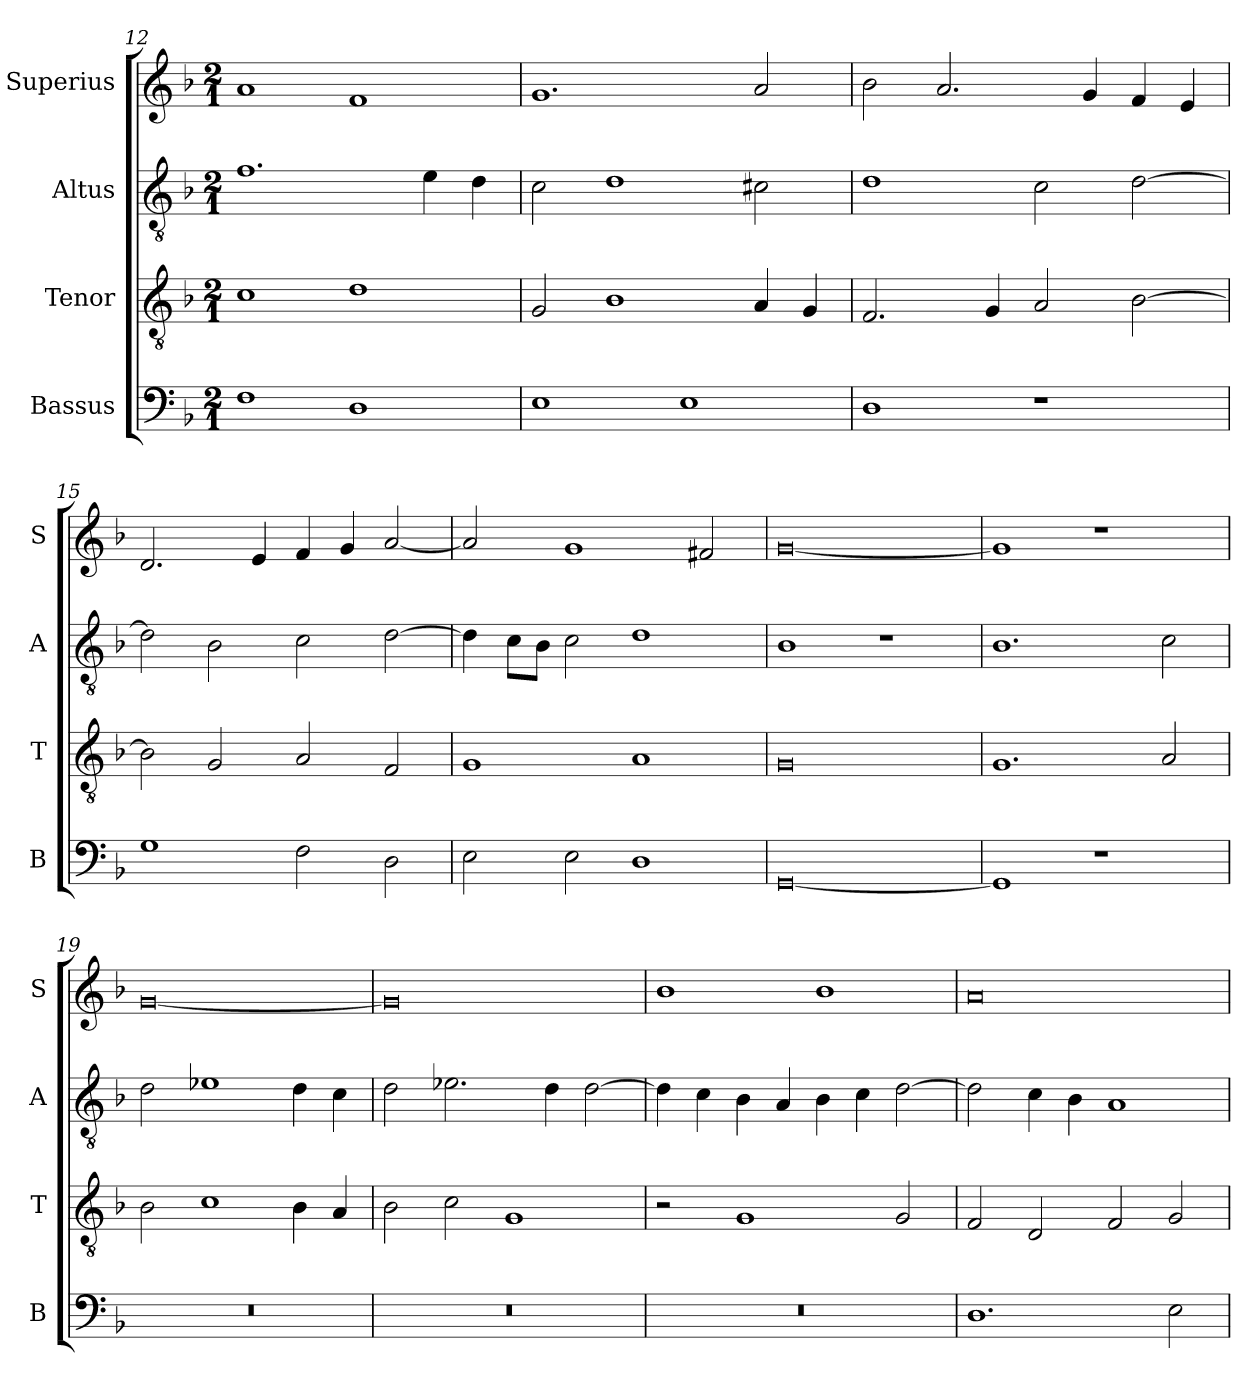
**kern	**kern	**kern	**kern
*part4	*part3	*part2	*part1
*staff4	*staff3	*staff2	*staff1
*I"Bassus	*I"Tenor	*I"Altus	*I"Superius
*I'B	*I'T	*I'A	*I'S
*clefF4	*clefGv2	*clefGv2	*clefG2
*k[b-]	*k[b-]	*k[b-]	*k[b-]
*F:	*F:	*F:	*F:
*M2/1	*M2/1	*M2/1	*M2/1
=12	=12	=12	=12
1F	1c	1.f	1a
1D	1d	.	1f
.	.	4e	.
.	.	4d	.
=13	=13	=13	=13
1E	2G	2c	1.g
.	1B-	1d	.
1E	.	.	.
.	4A	2c#X	2a
.	4G	.	.
=14	=14	=14	=14
1D	2.F	1d	2b-
.	.	.	2.a
.	4G	.	.
1r	2A	2c	.
.	.	.	4g
.	[2B-	[2d	4f
.	.	.	4e
=15	=15	=15	=15
1G	2B-]	2d]	2.d
.	2G	2B-	.
.	.	.	4e
2F	2A	2c	4f
.	.	.	4g
2D	2F	[2d	[2a
=16	=16	=16	=16
2E	1G	4d]	2a]
.	.	8cL	.
.	.	8B-J	.
2E	.	2c	1g
1D	1A	1d	.
.	.	.	2f#X
=17	=17	=17	=17
[0GG	0G	1B-	[0g
.	.	1r	.
=18	=18	=18	=18
1GG]	1.G	1.B-	1g]
1r	.	.	1r
.	2A	2c	.
=19	=19	=19	=19
0r	2B-	2d	[0g
.	1c	1e-X	.
.	4B-	4d	.
.	4A	4c	.
=20	=20	=20	=20
0r	2B-	2d	0g]
.	2c	2.e-X	.
.	1G	.	.
.	.	4d	.
.	.	[2d	.
=21	=21	=21	=21
0r	2r	4d]	1b-
.	.	4c	.
.	1G	4B-	.
.	.	4A	.
.	.	4B-	1b-
.	.	4c	.
.	2G	[2d	.
=22	=22	=22	=22
1.D	2F	2d]	0a
.	2D	4c	.
.	.	4B-	.
.	2F	1A	.
2E	2G	.	.
=	=	=	=
*-	*-	*-	*-
